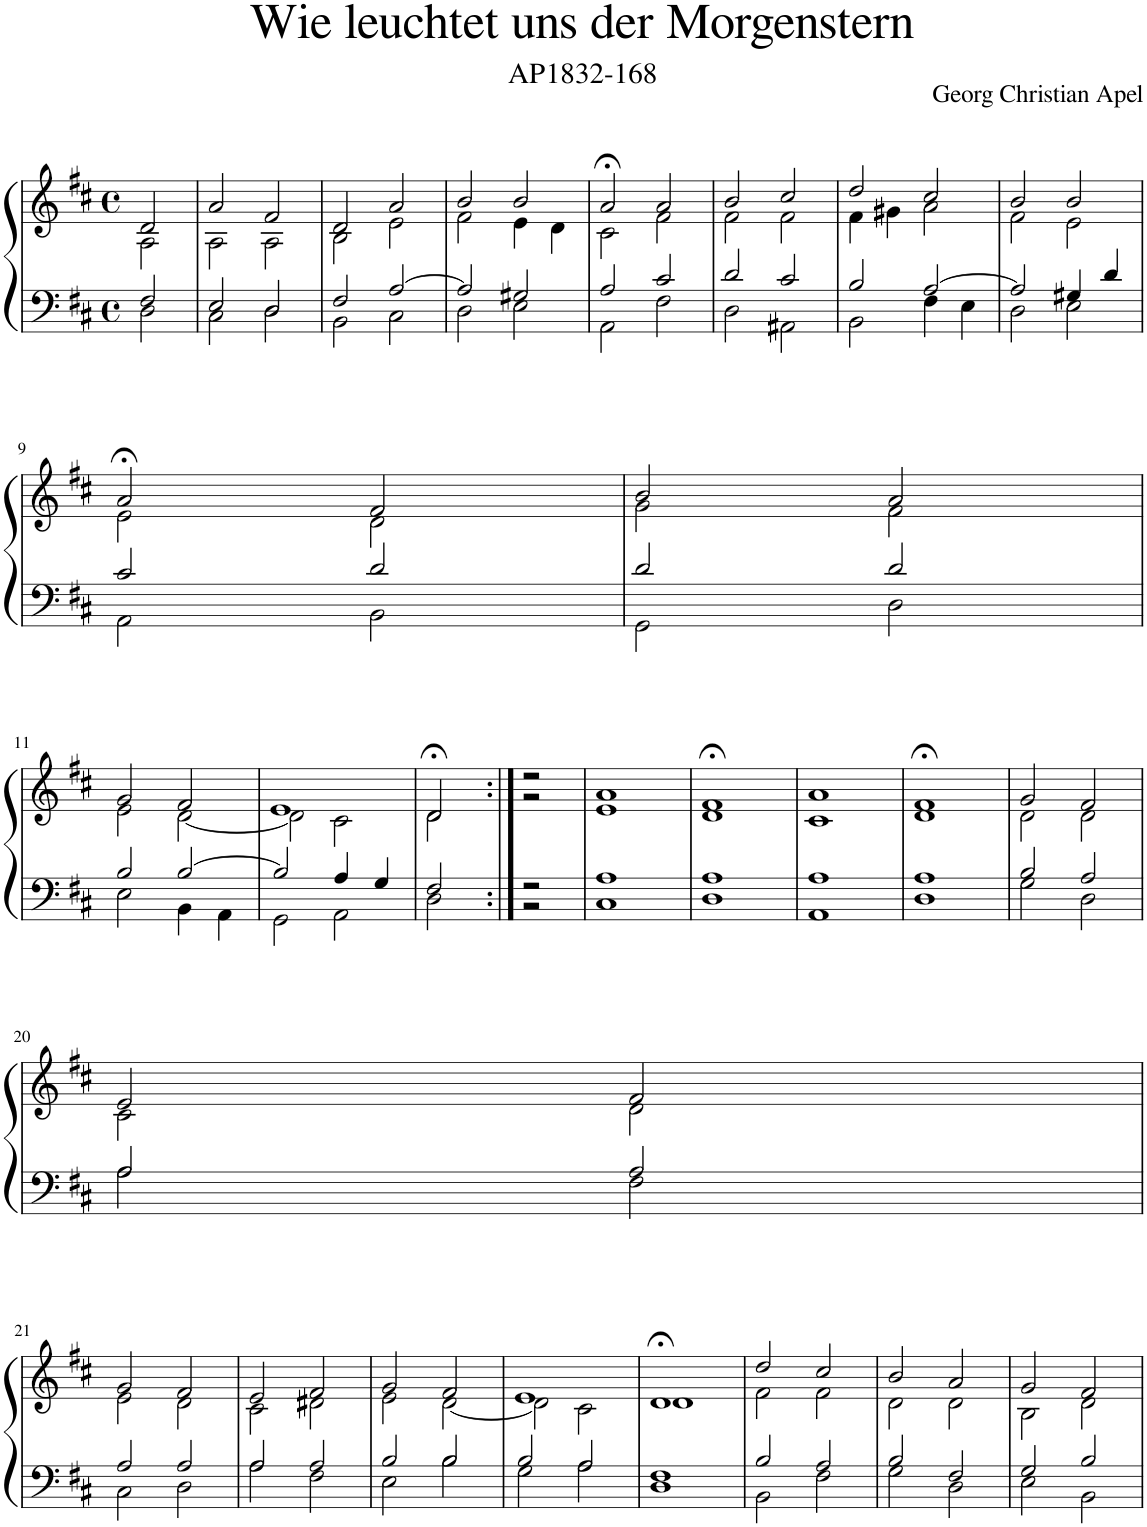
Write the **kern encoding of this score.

**kern	**kern
*part1	*part1
*staff2	*staff1
*I"Piano	*
*I'Pno.	*
*clefF4	*clefG2
*k[f#c#]	*k[f#c#]
*M4/4	*M4/4
*met(c)	*met(c)
=1	=1
*^	*^
2F#/	2D\	2d/	2A\
=2	=2	=2	=2
2E/	2C#\	2a/	2A\
2D/	2D\	2f#/	2A\
=3	=3	=3	=3
2F#/	2BB\	2d/	2B\
[2A/	2C#\	2a/	2e\
=4	=4	=4	=4
2A/]	2D\	2b/	2f#\
2G#X/	2E\	2b/	4e\
.	.	.	4d\
=5	=5	=5	=5
2A/	2AA\	2a;</	2c#\
2c#/	2F#\	2a/	2f#\
=6	=6	=6	=6
2d/	2D\	2b/	2f#\
2c#/	2AA#X\	2cc#/	2f#\
=7	=7	=7	=7
2B/	2BB\	2dd/	4f#\
.	.	.	4g#X\
[2A/	4F#\	2cc#/	2a\
.	4E\	.	.
=8	=8	=8	=8
2A/]	2D\	2b/	2f#\
4G#X/	2E\	2b/	2e\
4d/	.	.	.
!!LO:LB:g=z	!!
=9	=9	=9	=9
2c#/	2AA\	2a;</	2e\
2d/	2BB\	2f#/	2d\
=10	=10	=10	=10
2d/	2GG\	2b/	2g\
2d/	2D\	2a/	2f#\
!!LO:LB:g=z	!!
=11	=11	=11	=11
2B/	2E\	2g/	2e\
[2B/	4BB\	2f#/	[2d\
.	4AA\	.	.
=12	=12	=12	=12
2B/]	2GG\	1e	2d\]
4A/	2AA\	.	2c#\
4G/	.	.	.
=13	=13	=13	=13
2F#/	2D\	2d;</	2d\
=14:|!	=14:|!	=14:|!	=14:|!
2r	2r	2r	2r
=15	=15	=15	=15
1A	1C#	1a	1e
=16	=16	=16	=16
1A	1D	1f#;<	1d
=17	=17	=17	=17
1A	1AA	1a	1c#
=18	=18	=18	=18
1A	1D	1f#;<	1d
=19	=19	=19	=19
2B/	2G\	2g/	2d\
2A/	2D\	2f#/	2d\
!!LO:LB:g=z	!!
=20	=20	=20	=20
2A/	2A\	2e/	2c#\
2A/	2F#\	2f#/	2d\
!!LO:LB:g=z	!!
=21	=21	=21	=21
2A/	2C#\	2g/	2e\
2A/	2D\	2f#/	2d\
=22	=22	=22	=22
2A/	2A\	2e/	2c#\
2A/	2F#\	2f#/	2d#X\
=23	=23	=23	=23
2B/	2E\	2g/	2e\
2B/	2B\	2f#/	[2d\
=24	=24	=24	=24
2B/	2G\	1e	2d\]
2A/	2A\	.	2c#\
=25	=25	=25	=25
1F#	1D	1d;<	1d
=26	=26	=26	=26
2B/	2BB\	2dd/	2f#\
2A/	2F#\	2cc#/	2f#\
=27	=27	=27	=27
2B/	2G\	2b/	2d\
2F#/	2D\	2a/	2d\
=28	=28	=28	=28
2G/	2E\	2g/	2B\
2B/	2BB\	2f#/	2d\
*v	*v	*	*
*	*v	*v
=	=
*-	*-
